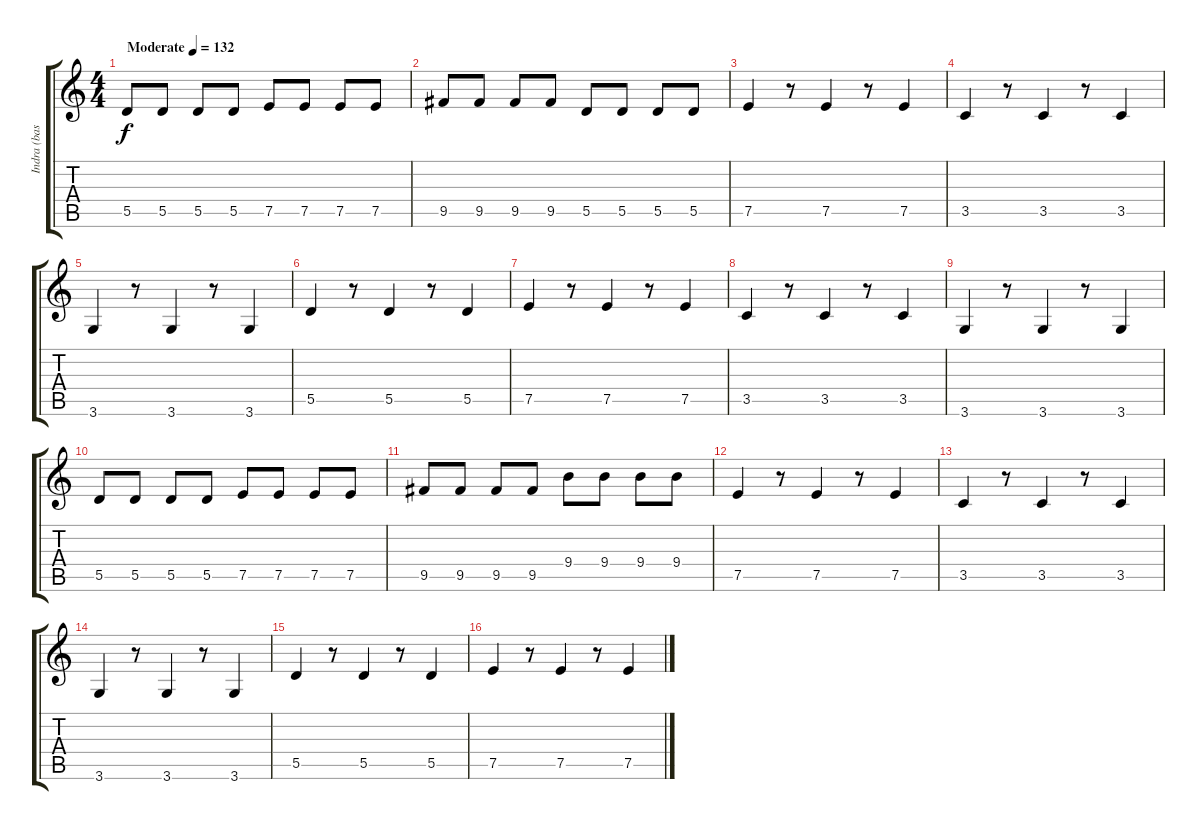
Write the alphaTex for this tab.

\track ("Indra (bass)" "Indra (bas") {instrument electricbasspick}
\staff {score tabs}
\tuning (E4 B3 G3 D3 A2 E2) {hide}
\ts (4 4)
\tempo (132 "Moderate")
\clef g2
\ks c
5.5.8{dy f instrument electricbasspick} 5.5.8 5.5.8 5.5.8 7.5.8 7.5.8 7.5.8 7.5.8 |
9.5.8 9.5.8 9.5.8 9.5.8 5.5.8 5.5.8 5.5.8 5.5.8 |
7.5.4 r.8 7.5.4 r.8 7.5.4 |
3.5.4 r.8 3.5.4 r.8 3.5.4 |
3.6.4 r.8 3.6.4 r.8 3.6.4 |
5.5.4 r.8 5.5.4 r.8 5.5.4 |
7.5.4 r.8 7.5.4 r.8 7.5.4 |
3.5.4 r.8 3.5.4 r.8 3.5.4 |
3.6.4 r.8 3.6.4 r.8 3.6.4 |
5.5.8 5.5.8 5.5.8 5.5.8 7.5.8 7.5.8 7.5.8 7.5.8 |
9.5.8 9.5.8 9.5.8 9.5.8 9.4.8 9.4.8 9.4.8 9.4.8 |
7.5.4 r.8 7.5.4 r.8 7.5.4 |
3.5.4 r.8 3.5.4 r.8 3.5.4 |
3.6.4 r.8 3.6.4 r.8 3.6.4 |
5.5.4 r.8 5.5.4 r.8 5.5.4 |
7.5.4 r.8 7.5.4 r.8 7.5.4
